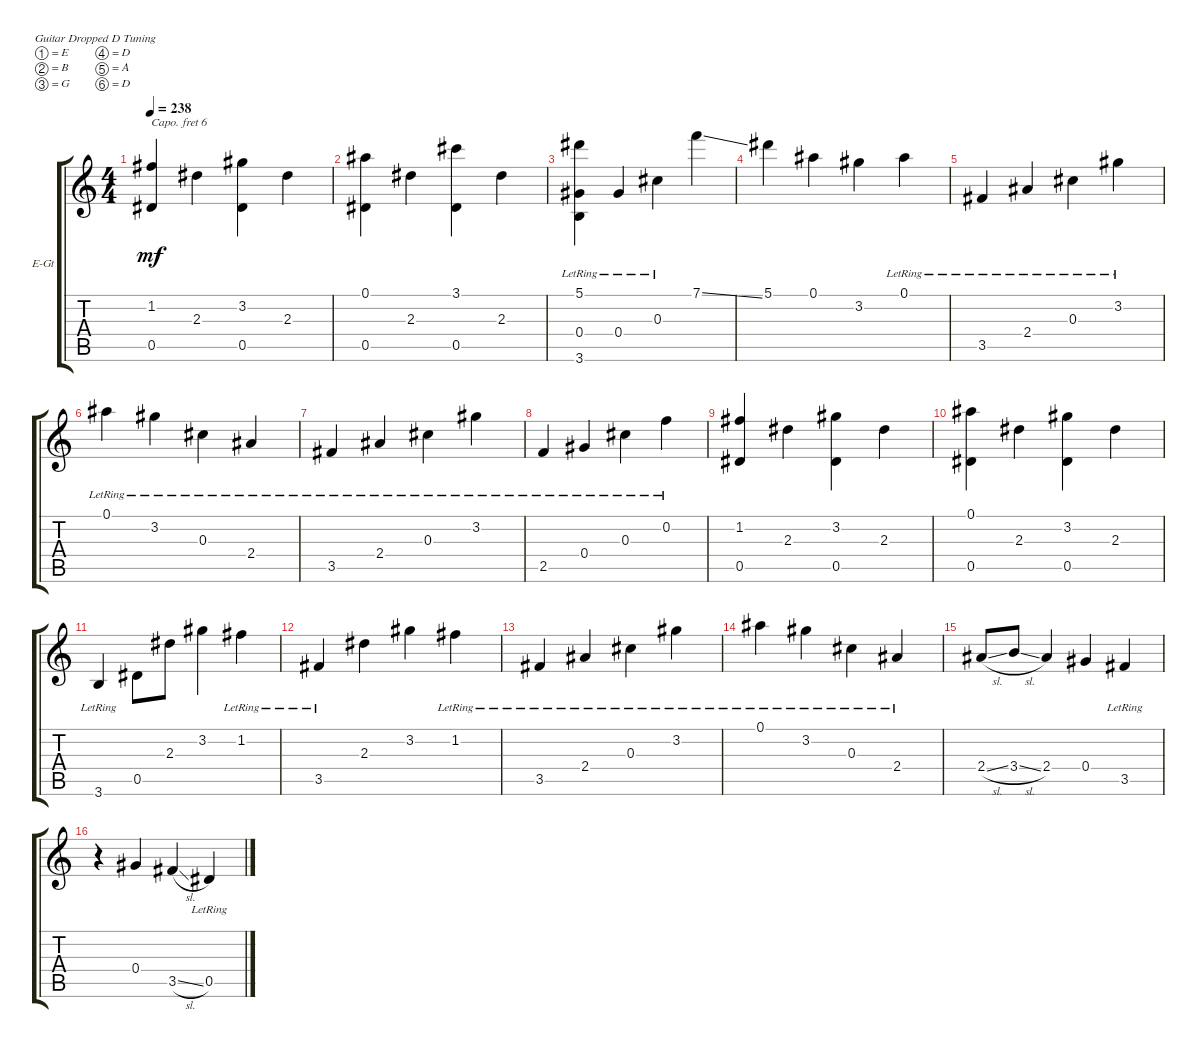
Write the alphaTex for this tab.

\defaultSystemsLayout 4
\bracketExtendMode groupsimilarinstruments
\firstSystemTrackNameOrientation horizontal
\otherSystemsTrackNameOrientation horizontal
\track ("Electric Guitar" "E-Gt") {instrument electricguitarclean}
\staff {score tabs}
\capo 6
\tuning (E4 B3 G3 D3 A2 D2)
\ts (4 4)
\tempo 238
\clef g2
\ks c
(1.2 0.5).4{dy mf} 2.3.4 (3.2 0.5).4 2.3.4 |
(0.1 0.5).4 2.3.4 (3.1 0.5).4 2.3.4 |
(5.1{lr} 3.6{lr} 0.4{lr}).4 0.4{lr}.4 0.3{lr}.4 7.1{ss}.4 |
5.1.4 0.1.4 3.2.4 0.1{lr}.4 |
3.5{lr}.4 2.4{lr}.4 0.3{lr}.4 3.2{lr}.4 |
0.1{lr}.4 3.2{lr}.4 0.3{lr}.4 2.4{lr}.4 |
3.5{lr}.4 2.4{lr}.4 0.3{lr}.4 3.2{lr}.4 |
2.5{lr}.4 0.4{lr}.4 0.3{lr}.4 0.2{lr}.4 |
(1.2 0.5).4 2.3.4 (3.2 0.5).4 2.3.4 |
(0.1 0.5).4 2.3.4 (0.5 3.2).4 2.3.4 |
3.6{lr}.4 0.5.8 2.3.8{beam merge} 3.2.4 1.2{lr}.4 |
3.5{lr}.4 2.3.4 3.2.4 1.2{lr}.4 |
3.5{lr}.4 2.4{lr}.4 0.3{lr}.4 3.2{lr}.4 |
0.1{lr}.4 3.2{lr}.4 0.3{lr}.4 2.4{lr}.4 |
2.4{sl}.8 3.4{sl}.8 2.4.4 0.4.4 3.5{lr}.4 |
r.4 0.4.4 3.5{sl}.4 0.5{lr}.4
